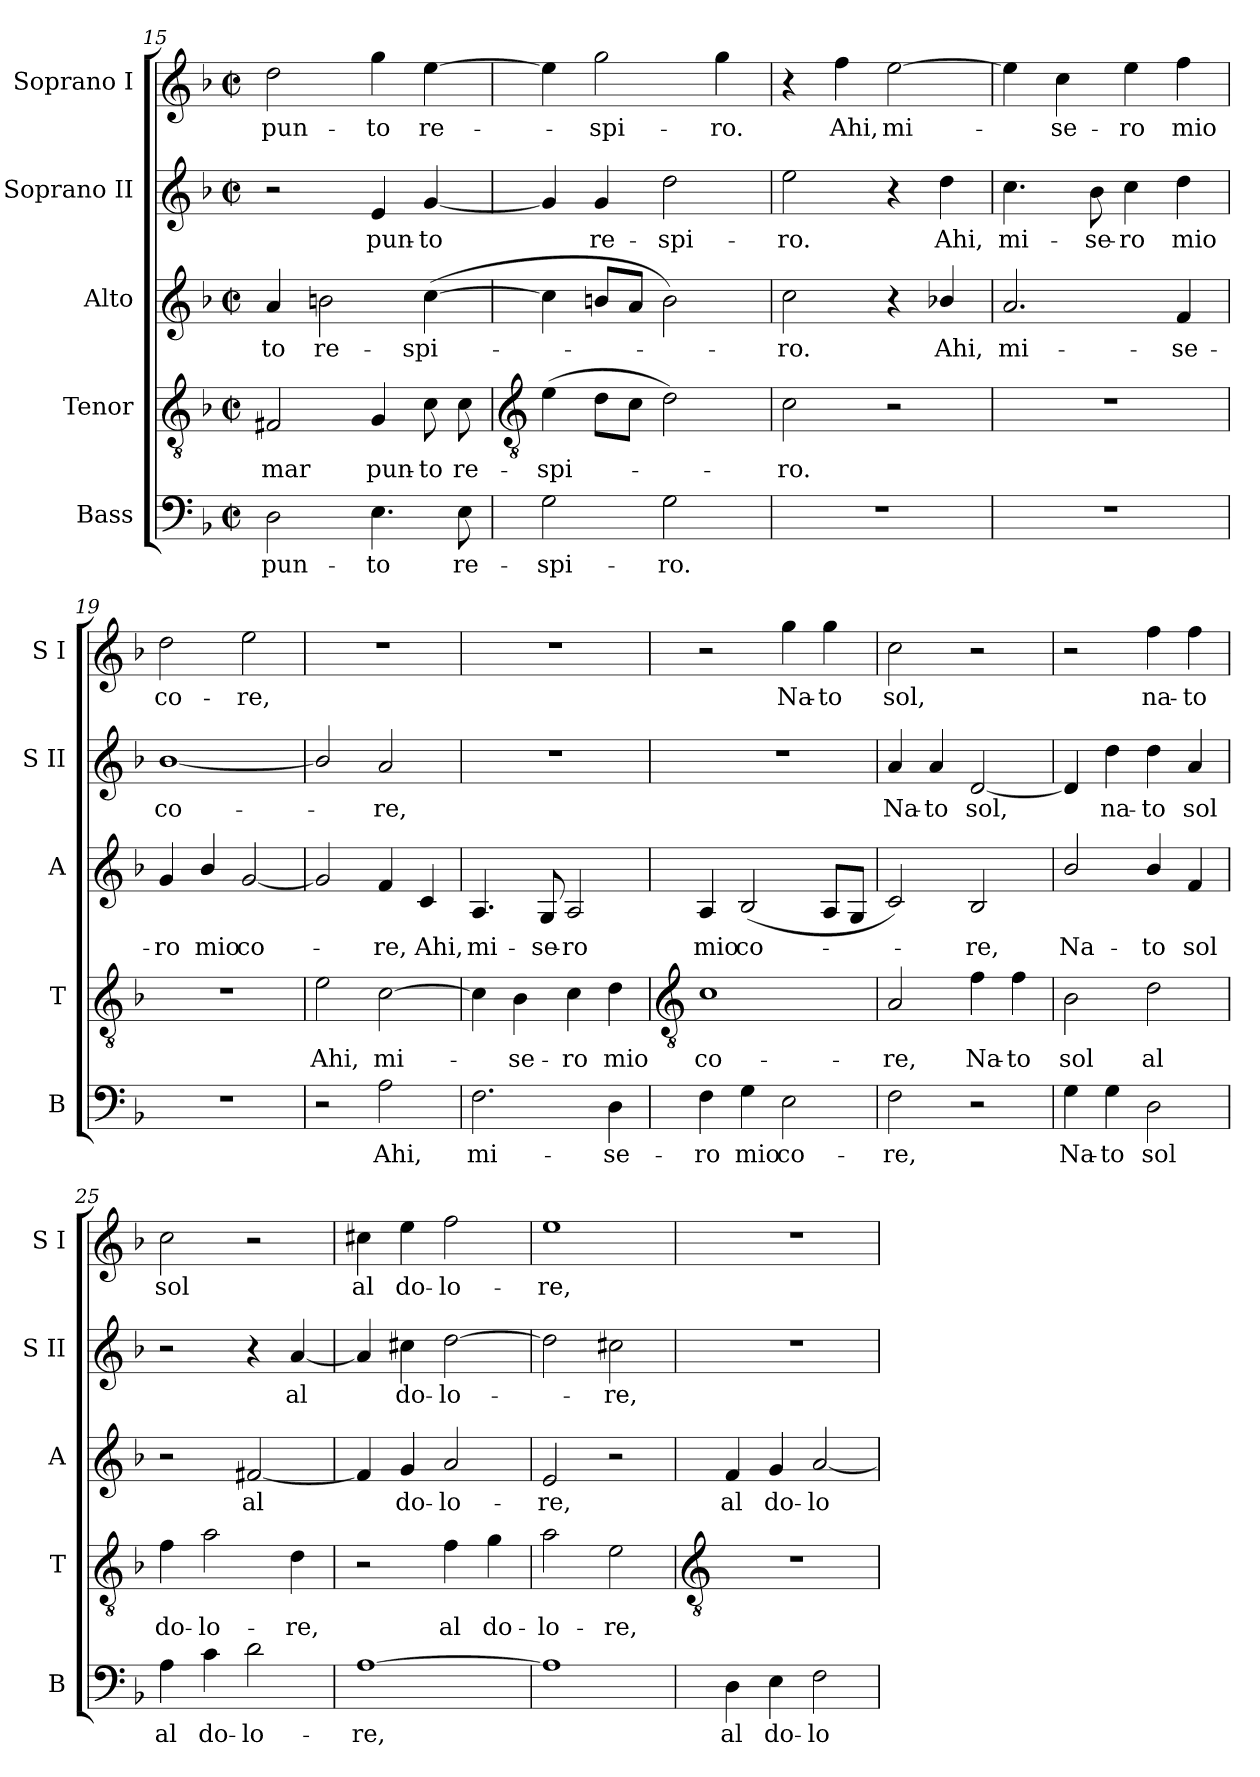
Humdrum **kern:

**kern	**text	**kern	**text	**kern	**text	**kern	**text	**kern	**text
*part5	*part5	*part4	*part4	*part3	*part3	*part2	*part2	*part1	*part1
*staff5	*staff5	*staff4	*staff4	*staff3	*staff3	*staff2	*staff2	*staff1	*staff1
*I"Bass	*	*I"Tenor	*	*I"Alto	*	*I"Soprano II	*	*I"Soprano I	*
*I'B	*	*I'T	*	*I'A	*	*I'S II	*	*I'S I	*
*clefF4	*	*clefGv2	*	*clefG2	*	*clefG2	*	*clefG2	*
*k[b-]	*	*k[b-]	*	*k[b-]	*	*k[b-]	*	*k[b-]	*
*F:	*	*F:	*	*F:	*	*F:	*	*F:	*
*M2/2	*	*M2/2	*	*M2/2	*	*M2/2	*	*M2/2	*
*met(c|)	*	*met(c|)	*	*met(c|)	*	*met(c|)	*	*met(c|)	*
=15	=15	=15	=15	=15	=15	=15	=15	=15	=15
!	!LO:LY:b	!	!LO:LY:b	!	!LO:LY:b	!	!	!	!LO:LY:b
2D	pun-	2F#X	-mar	4a	-to	2r	.	2dd	pun-
!	!	!	!	!	!LO:LY:b	!	!	!	!
.	.	.	.	2bn	re-	.	.	.	.
!	!LO:LY:b	!	!LO:LY:b	!	!	!	!LO:LY:b	!	!LO:LY:b
4.E	-to	4G	pun-	.	.	4e	pun-	4gg	-to
!	!	!	!LO:LY:b	!	!LO:LY:b	!	!LO:LY:b	!	!LO:LY:b
.	.	8c	-to	(>[4cc	-spi-	[4g	-to	[4ee	re-
!	!LO:LY:b	!	!LO:LY:b	!	!	!	!	!	!
8E	re-	8c	re-	.	.	.	.	.	.
!!LO:LB:g=z
=16	=16	=16	=16	=16	=16	=16	=16	=16	=16
*	*	*clefGv2	*	*	*	*	*	*	*
!	!LO:LY:b	!	!LO:LY:b	!	!	!	!	!	!
2G	-spi-	(>4e	-spi-	4cc]	.	4g]	.	4ee]	.
!	!	!	!	!	!	!	!LO:LY:b	!	!LO:LY:b
.	.	8dL	.	8bnL	.	4g	re-	2gg	spi-
.	.	8cJ	.	8aJ	.	.	.	.	.
!	!LO:LY:b	!	!	!	!	!	!LO:LY:b	!	!
2G	-ro.	2d)	.	2b)	.	2dd	-spi-	.	.
!	!	!	!	!	!	!	!	!	!LO:LY:b
.	.	.	.	.	.	.	.	4gg	-ro.
=17	=17	=17	=17	=17	=17	=17	=17	=17	=17
!	!	!	!LO:LY:b	!	!LO:LY:b	!	!LO:LY:b	!	!
1r	.	2c	ro.	2cc	ro.	2ee	-ro.	4r	.
!	!	!	!	!	!	!	!	!	!LO:LY:b
.	.	.	.	.	.	.	.	4ff	Ahi,
!	!	!	!	!	!	!	!	!	!LO:LY:b
.	.	2r	.	4r	.	4r	.	[2ee	mi-
!	!	!	!	!	!LO:LY:b	!	!LO:LY:b	!	!
.	.	.	.	4b-X/	Ahi,	4dd	Ahi,	.	.
=18	=18	=18	=18	=18	=18	=18	=18	=18	=18
!	!	!	!	!	!LO:LY:b	!	!LO:LY:b	!	!
1r	.	1r	.	2.a	mi-	4.cc	mi-	4ee]	.
!	!	!	!	!	!	!	!	!	!LO:LY:b
.	.	.	.	.	.	.	.	4cc	se-
!	!	!	!	!	!	!	!LO:LY:b	!	!
.	.	.	.	.	.	8b-	-se-	.	.
!	!	!	!	!	!	!	!LO:LY:b	!	!LO:LY:b
.	.	.	.	.	.	4cc	-ro	4ee	-ro
!	!	!	!	!	!LO:LY:b	!	!LO:LY:b	!	!LO:LY:b
.	.	.	.	4f	-se-	4dd	mio	4ff	mio
=19	=19	=19	=19	=19	=19	=19	=19	=19	=19
!	!	!	!	!	!LO:LY:b	!	!LO:LY:b	!	!LO:LY:b
1r	.	1r	.	4g	-ro	[1b-/	co-	2dd	co-
!	!	!	!	!	!LO:LY:b	!	!	!	!
.	.	.	.	4b-/	mio	.	.	.	.
!	!	!	!	!	!LO:LY:b	!	!	!	!LO:LY:b
.	.	.	.	[2g	co-	.	.	2ee	-re,
=20	=20	=20	=20	=20	=20	=20	=20	=20	=20
!	!	!	!LO:LY:b	!	!	!	!	!	!
2r	.	2e	Ahi,	2g]	.	2b-/]	.	1r	.
!	!LO:LY:b	!	!LO:LY:b	!	!LO:LY:b	!	!LO:LY:b	!	!
2A	Ahi,	[2c	mi-	4f	re,	2a	re,	.	.
!	!	!	!	!	!LO:LY:b	!	!	!	!
.	.	.	.	4c	Ahi,	.	.	.	.
=21	=21	=21	=21	=21	=21	=21	=21	=21	=21
!	!LO:LY:b	!	!	!	!LO:LY:b	!	!	!	!
2.F	mi-	4c]	.	4.A	mi-	1r	.	1r	.
!	!	!	!LO:LY:b	!	!	!	!	!	!
.	.	4B-	se-	.	.	.	.	.	.
!	!	!	!	!	!LO:LY:b	!	!	!	!
.	.	.	.	8G	-se-	.	.	.	.
!	!	!	!LO:LY:b	!	!LO:LY:b	!	!	!	!
.	.	4c	-ro	2A	-ro	.	.	.	.
!	!LO:LY:b	!	!LO:LY:b	!	!	!	!	!	!
4D	-se-	4d	mio	.	.	.	.	.	.
!!LO:LB:g=z
=22	=22	=22	=22	=22	=22	=22	=22	=22	=22
*	*	*clefGv2	*	*	*	*	*	*	*
!	!LO:LY:b	!	!LO:LY:b	!	!LO:LY:b	!	!	!	!
4F	-ro	1c	co-	4A	mio	1r	.	2r	.
!	!LO:LY:b	!	!	!	!LO:LY:b	!	!	!	!
4G	mio	.	.	(<2B-	co-	.	.	.	.
!	!LO:LY:b	!	!	!	!	!	!	!	!LO:LY:b
2E	co-	.	.	.	.	.	.	4gg	Na-
!	!	!	!	!	!	!	!	!	!LO:LY:b
.	.	.	.	8AL	.	.	.	4gg	-to
.	.	.	.	8GJ	.	.	.	.	.
=23	=23	=23	=23	=23	=23	=23	=23	=23	=23
!	!LO:LY:b	!	!LO:LY:b	!	!	!	!LO:LY:b	!	!LO:LY:b
2F	-re,	2A	-re,	2c)	.	4a	Na-	2cc	sol,
!	!	!	!	!	!	!	!LO:LY:b	!	!
.	.	.	.	.	.	4a	-to	.	.
!	!	!	!LO:LY:b	!	!LO:LY:b	!	!LO:LY:b	!	!
2r	.	4f	Na-	2B-	re,	[2d	sol,	2r	.
!	!	!	!LO:LY:b	!	!	!	!	!	!
.	.	4f	-to	.	.	.	.	.	.
=24	=24	=24	=24	=24	=24	=24	=24	=24	=24
!	!LO:LY:b	!	!LO:LY:b	!	!LO:LY:b	!	!	!	!
4G	Na-	2B-	sol	2b-/	Na-	4d]	.	2r	.
!	!LO:LY:b	!	!	!	!	!	!LO:LY:b	!	!
4G	-to	.	.	.	.	4dd	na-	.	.
!	!LO:LY:b	!	!LO:LY:b	!	!LO:LY:b	!	!LO:LY:b	!	!LO:LY:b
2D	sol	2d	al	4b-/	-to	4dd	-to	4ff	na-
!	!	!	!	!	!LO:LY:b	!	!LO:LY:b	!	!LO:LY:b
.	.	.	.	4f	sol	4a	sol	4ff	-to
=25	=25	=25	=25	=25	=25	=25	=25	=25	=25
!	!LO:LY:b	!	!LO:LY:b	!	!	!	!	!	!LO:LY:b
4A	al	4f	do-	2r	.	2r	.	2cc	sol
!	!LO:LY:b	!	!LO:LY:b	!	!	!	!	!	!
4c	do-	2a	-lo-	.	.	.	.	.	.
!	!LO:LY:b	!	!	!	!LO:LY:b	!	!	!	!
2d	-lo-	.	.	[2f#X	al	4r	.	2r	.
!	!	!	!LO:LY:b	!	!	!	!LO:LY:b	!	!
.	.	4d	-re,	.	.	[4a	al	.	.
=26	=26	=26	=26	=26	=26	=26	=26	=26	=26
!	!LO:LY:b	!	!	!	!	!	!	!	!LO:LY:b
[1A	-re,	2r	.	4f#]	.	4a]	.	4cc#X	al
!	!	!	!	!	!LO:LY:b	!	!LO:LY:b	!	!LO:LY:b
.	.	.	.	4g	do-	4cc#X	do-	4ee	do-
!	!	!	!LO:LY:b	!	!LO:LY:b	!	!LO:LY:b	!	!LO:LY:b
.	.	4f	al	2a	-lo-	[2dd	-lo-	2ff	-lo-
!	!	!	!LO:LY:b	!	!	!	!	!	!
.	.	4g	do-	.	.	.	.	.	.
=27	=27	=27	=27	=27	=27	=27	=27	=27	=27
!	!	!	!LO:LY:b	!	!LO:LY:b	!	!	!	!LO:LY:b
1A]	.	2a	-lo-	2e	-re,	2dd]	.	1ee	-re,
!	!	!	!LO:LY:b	!	!	!	!LO:LY:b	!	!
.	.	2e	-re,	2r	.	2cc#X	re,	.	.
!!LO:LB:g=z
=28	=28	=28	=28	=28	=28	=28	=28	=28	=28
*	*	*clefGv2	*	*	*	*	*	*	*
!	!LO:LY:b	!	!	!	!LO:LY:b	!	!	!	!
4D	al	1r	.	4f	al	1r	.	1r	.
!	!LO:LY:b	!	!	!	!LO:LY:b	!	!	!	!
4E	do-	.	.	4g	do-	.	.	.	.
!	!LO:LY:b	!	!	!	!LO:LY:b	!	!	!	!
2F	-lo-	.	.	[2a	-lo-	.	.	.	.
=	=	=	=	=	=	=	=	=	=
*-	*-	*-	*-	*-	*-	*-	*-	*-	*-
